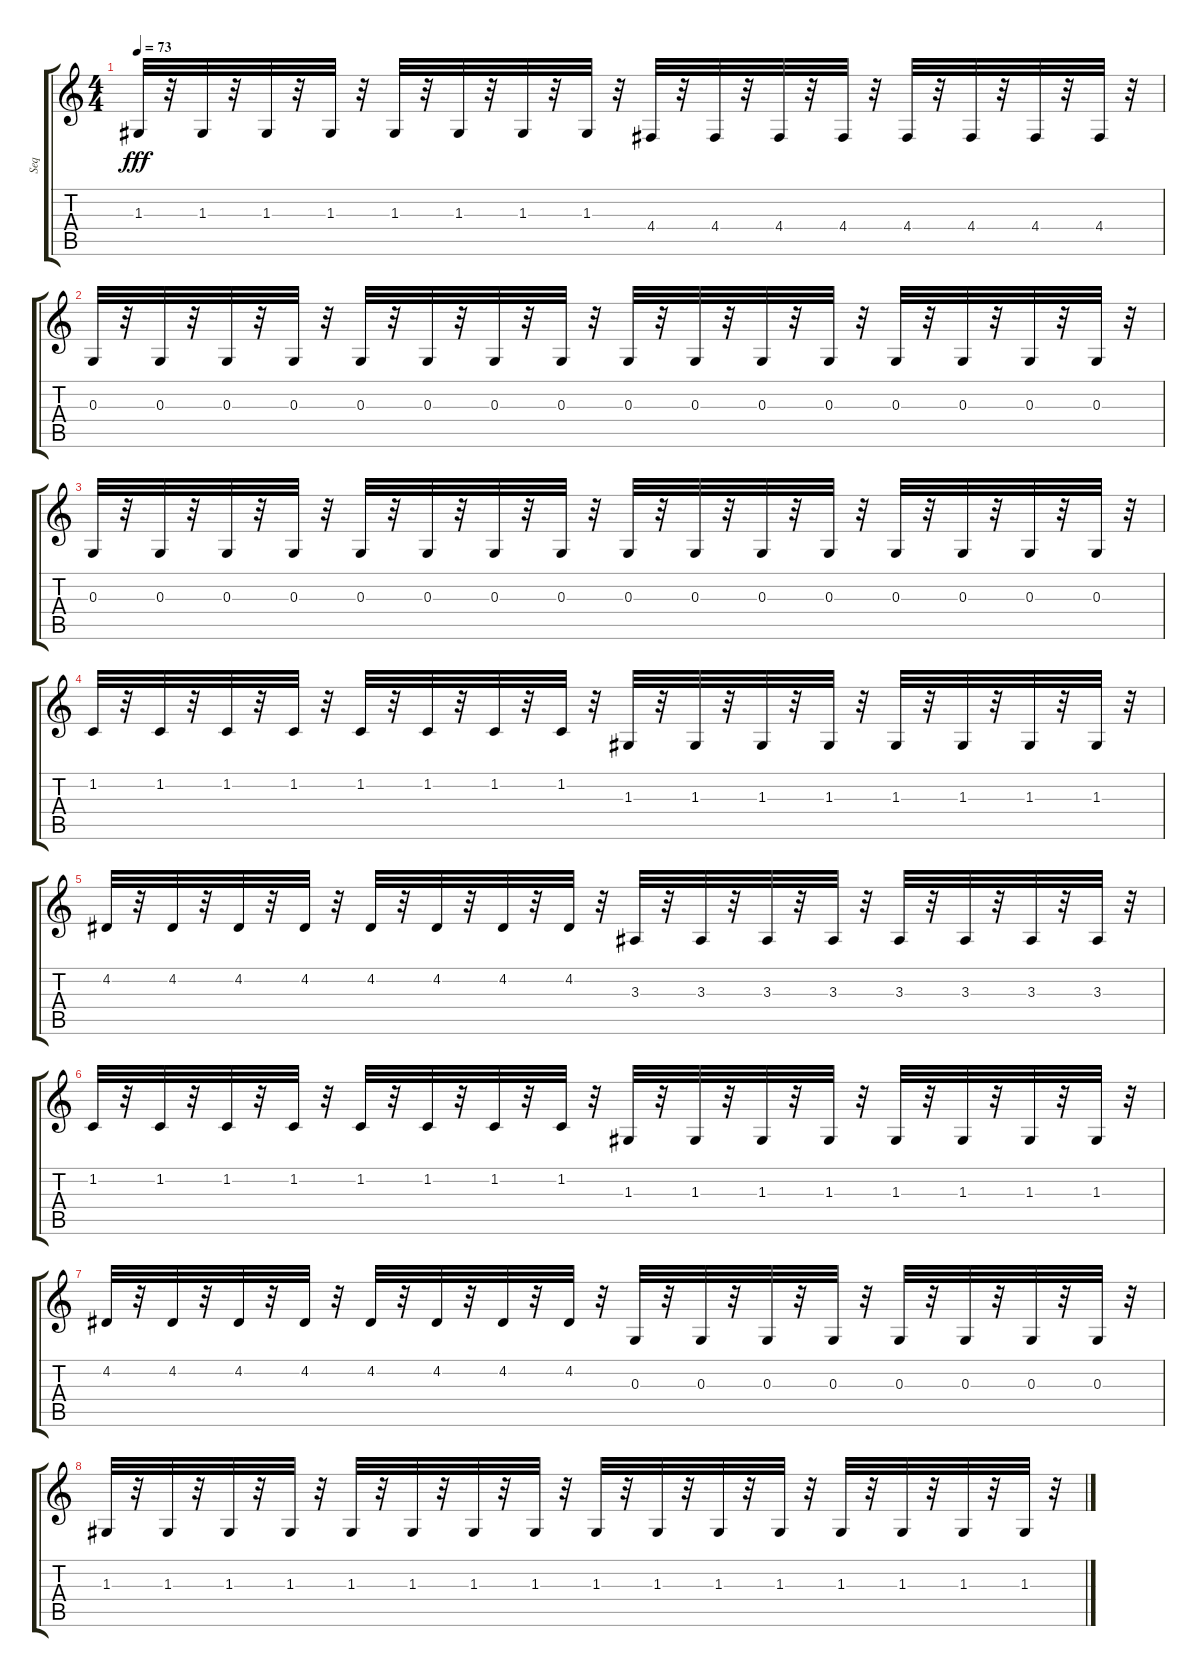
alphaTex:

\track ("Seq" "Seq") {instrument percussiveorgan}
\staff {score tabs}
\tuning (E4 B3 G3 D3 A2 E2) {hide}
\ts (4 4)
\tempo 73
\clef g2
\ks c
1.3.32{dy fff} r.32 1.3.32 r.32 1.3.32 r.32 1.3.32 r.32 1.3.32 r.32 1.3.32 r.32 1.3.32 r.32 1.3.32 r.32 4.4.32 r.32 4.4.32 r.32 4.4.32 r.32 4.4.32 r.32 4.4.32 r.32 4.4.32 r.32 4.4.32 r.32 4.4.32 r.32 |
0.3.32 r.32 0.3.32 r.32 0.3.32 r.32 0.3.32 r.32 0.3.32 r.32 0.3.32 r.32 0.3.32 r.32 0.3.32 r.32 0.3.32 r.32 0.3.32 r.32 0.3.32 r.32 0.3.32 r.32 0.3.32 r.32 0.3.32 r.32 0.3.32 r.32 0.3.32 r.32 |
0.3.32 r.32 0.3.32 r.32 0.3.32 r.32 0.3.32 r.32 0.3.32 r.32 0.3.32 r.32 0.3.32 r.32 0.3.32 r.32 0.3.32 r.32 0.3.32 r.32 0.3.32 r.32 0.3.32 r.32 0.3.32 r.32 0.3.32 r.32 0.3.32 r.32 0.3.32 r.32 |
1.2.32 r.32 1.2.32 r.32 1.2.32 r.32 1.2.32 r.32 1.2.32 r.32 1.2.32 r.32 1.2.32 r.32 1.2.32 r.32 1.3.32 r.32 1.3.32 r.32 1.3.32 r.32 1.3.32 r.32 1.3.32 r.32 1.3.32 r.32 1.3.32 r.32 1.3.32 r.32 |
4.2.32 r.32 4.2.32 r.32 4.2.32 r.32 4.2.32 r.32 4.2.32 r.32 4.2.32 r.32 4.2.32 r.32 4.2.32 r.32 3.3.32 r.32 3.3.32 r.32 3.3.32 r.32 3.3.32 r.32 3.3.32 r.32 3.3.32 r.32 3.3.32 r.32 3.3.32 r.32 |
1.2.32 r.32 1.2.32 r.32 1.2.32 r.32 1.2.32 r.32 1.2.32 r.32 1.2.32 r.32 1.2.32 r.32 1.2.32 r.32 1.3.32 r.32 1.3.32 r.32 1.3.32 r.32 1.3.32 r.32 1.3.32 r.32 1.3.32 r.32 1.3.32 r.32 1.3.32 r.32 |
4.2.32 r.32 4.2.32 r.32 4.2.32 r.32 4.2.32 r.32 4.2.32 r.32 4.2.32 r.32 4.2.32 r.32 4.2.32 r.32 0.3.32 r.32 0.3.32 r.32 0.3.32 r.32 0.3.32 r.32 0.3.32 r.32 0.3.32 r.32 0.3.32 r.32 0.3.32 r.32 |
1.3.32 r.32 1.3.32 r.32 1.3.32 r.32 1.3.32 r.32 1.3.32 r.32 1.3.32 r.32 1.3.32 r.32 1.3.32 r.32 1.3.32 r.32 1.3.32 r.32 1.3.32 r.32 1.3.32 r.32 1.3.32 r.32 1.3.32 r.32 1.3.32 r.32 1.3.32 r.32
